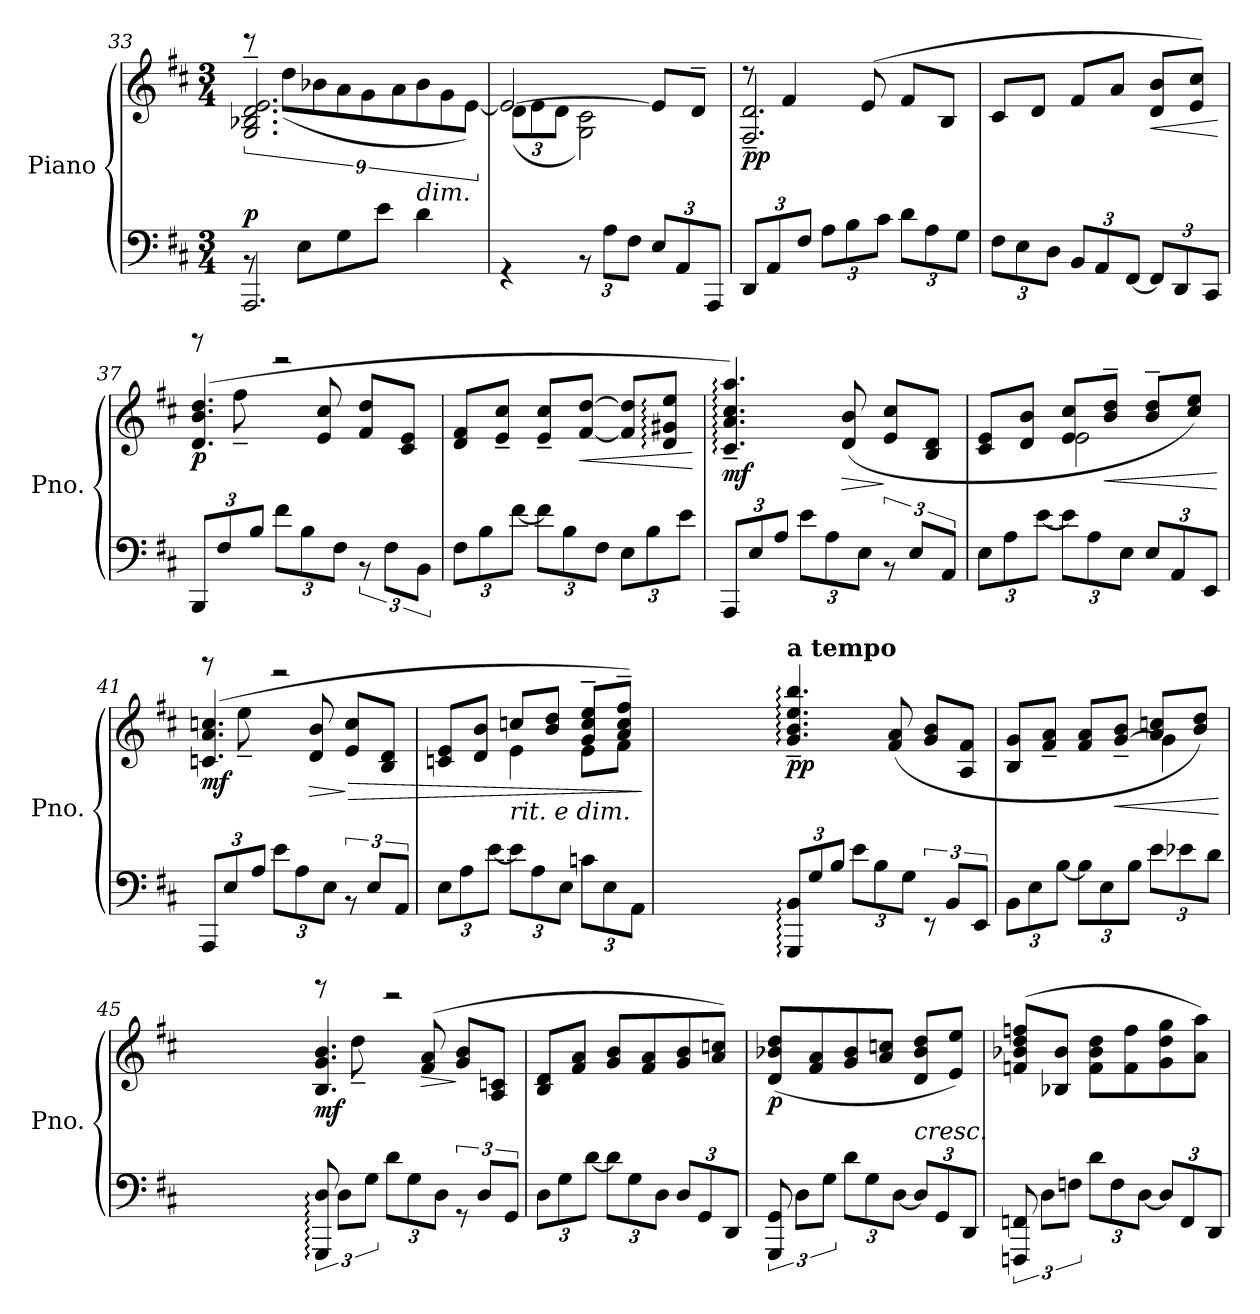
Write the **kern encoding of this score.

**kern	**kern	**dynam
*part1	*part1	*part1
*staff2	*staff1	*staff1/2
*I"Piano	*	*
*I'Pno.	*	*
*clefF4	*clefG2	*
*k[f#c#]	*k[f#c#]	*
*M3/4	*M3/4	*
=33	=33	=33
*^	*^	*
*	*^	*	*	*
!	!	!	!	!	!LO:DY:a=2
2.ryy	8rBB	2.AAA/	2.G/~ 2.B-X/~ 2.d/~ 2.e/~	12rccc	p
.	.	.	.	(>12dd\L	.
.	8E\L	.	.	.	.
.	.	.	.	12b-X\	.
.	8G\	.	.	12a\	.
.	.	.	.	12g\	.
.	8e\J	.	.	.	.
.	.	.	.	12a\	.
!	!LO:TX:a:i:t=dim.	!	!	!	!
.	4d\	.	.	12b-\	.
.	.	.	.	12g\	.
.	.	.	.	[12e\J)	.
*	*v	*v	*	*	*
=34	=34	=34	=34	=34
*	*	*	*Xbrackettup	*
2.ryy	4r	2e/_	(>12d\L	.
.	.	.	12e\	.
.	.	.	12d\J	.
*	*Xbrackettup	*	*	*
.	12r	.	2G\ 2c#\)	.
.	12A\L	.	.	.
.	12F#\J	.	.	.
.	12E/L	8e/L]	.	.
.	12AA/	.	.	.
.	.	8d~/J	.	.
.	12AAA/J	.	.	.
!!LO:LB:g=z	!!
=35	=35	=35	=35	=35
!	!	!	!	!LO:DY:b
2.ryy	12DD/L	8r	2.F#/~ 2.d/~	pp
.	12AA/	.	.	.
.	.	4f#/	.	.
.	12F#/J	.	.	.
.	12A\L	.	.	.
.	12B\	.	.	.
.	.	(>8e/	.	.
.	12c#\J	.	.	.
.	12d\L	8f#/L	.	.
.	12A\	.	.	.
.	.	8B/J	.	.
.	12G\J	.	.	.
*	*	*v	*v	*
!!LO:LB:g=z
=36	=36	=36	=36
2.ryy	12F#\L	8c#/L	.
.	12E\	.	.
.	.	8d/J	.
.	12D\J	.	.
.	12BB/L	8f#/L	.
.	12AA/	.	.
.	.	8a/J	.
.	[12FF#/J	.	.
!	!	!	!LO:HP:b
.	12FF#/L]	8d/ 8b/L	<
.	12DD/	.	.
.	.	8e/ 8cc#/J)	.
.	12CC#/J	.	.
*v	*v	*	*
.	.	[
=37	=37	=37
*^	*^	*
!	!	!	!	!LO:DY:b
2.ryy	12BBB/L	(>4.d/ 4.b/ 4.dd/	8rbbb	p
.	12F#/	.	.	.
.	.	.	8ff#~\	.
.	12B/J	.	.	.
.	12f#\L	.	2reee	.
.	12B\	.	.	.
.	.	8e/ 8cc#/	.	.
.	12F#\J	.	.	.
*	*brackettup	*	*	*
.	12r	8f#/ 8dd/L	.	.
.	12F#\L	.	.	.
.	.	8c#/ 8e/J	.	.
.	12BB\J	.	.	.
*	*	*v	*v	*
=38	=38	=38	=38
*	*Xbrackettup	*	*
2.ryy	12F#\L	8d/ 8f#/L	.
.	12B\	.	.
.	.	8e/~ 8cc#/~J	.
.	[12f#\J	.	.
.	12f#\L]	8e/~ 8cc#/~L	.
.	12B\	.	.
!	!	!	!LO:HP:b
.	.	[8f#/ [8dd/J	<
.	12F#\J	.	.
.	12E\L	8f#/] 8dd/]L	.
.	12B\	.	.
.	.	8d/: 8g#X/: 8ee/:J	.
.	12e\J	.	.
*v	*v	*	*
.	.	[
!!LO:LB:g=z
=39	=39	=39
*^	*	*
!	!	!	!LO:DY:b
2.ryy	12AAA/L	4.c#/:~ 4.a/:~ 4.cc#/:~ 4.aa/:~)	mf
.	12E/	.	.
.	12A/J	.	.
.	12e\L	.	.
.	12A\	.	.
!	!	!	!LO:HP:b
.	.	(>8d/ 8b/	>
.	12E\J	.	.
*	*brackettup	*	*
.	12r	8e/ 8cc#/L	]
.	12E/L	.	.
.	.	8B/ 8d/J	.
.	12AA/J	.	.
!!LO:PB:g=z
=40	=40	=40	=40
*	*Xbrackettup	*	*
*	*	*^	*
2.ryy	12E\L	8c#/ 8e/L	4ryy	.
.	12A\	.	.	.
.	.	8d/ 8b/J	.	.
.	[12e\J	.	.	.
.	12e\L]	8e/ 8cc#/L	2e\	.
.	12A\	.	.	.
!	!	!	!	!LO:HP:b
.	.	8b/~ 8dd/~J	.	<
.	12E\J	.	.	.
.	12E/L	8b/~ 8dd/~L	.	.
.	12AA/	.	.	.
.	.	8cc#/ 8ee/J)	.	.
.	12EE/J	.	.	.
*v	*v	*	*	*
*	*v	*v	*
.	.	[
=41	=41	=41
*^	*^	*
!	!	!	!	!LO:DY:b
2.ryy	12AAA/L	(>4.cn/ 4.a/ 4.ccn/	8rggg	mf
.	12E/	.	.	.
.	.	.	8ee~\	.
.	12A/J	.	.	.
.	12e\L	.	2reee	.
.	12A\	.	.	.
!	!	!	!	!LO:HP:b
.	.	8d/ 8b/	.	>
.	12E\J	.	.	.
*	*brackettup	*	*	*
!	!	!	!	!LO:HP:n=1:b
.	12r	8e/ 8cc/L	.	] >
.	12E/L	.	.	.
.	.	8B/ 8d/J	.	.
.	12AA/J	.	.	.
=42	=42	=42	=42	=42
*	*Xbrackettup	*	*	*
2.ryy	12E\L	8cn/ 8e/L	4ryy	.
.	12A\	.	.	.
.	.	8d/ 8b/J	.	.
.	[12e\J	.	.	.
!	!LO:TX:a:i:t=rit. e dim.	!	!	!
.	12e\L]	8ccn/L	4e\	.
.	12A\	.	.	.
.	.	8b/ 8dd/J	.	.
.	12E\J	.	.	.
.	12cn\L	8g/~ 8cc/~ 8ee/~L	8e\L	.
.	12E\	.	.	.
.	.	8a/~ 8cc/~ 8ff#/~J)	8f#\J	.
.	12AA\J	.	.	.
*v	*v	*	*	*
*	*v	*v	*
.	.	]
!!LO:LB:g=z
=43	=43	=43
*^	*	*
!	!	!LO:TX:a:B:t=a tempo	!
!	!	!	!LO:DY:b
2.ryy	12GGG/: 12BB/:L	4.g/:~ 4.b/:~ 4.ee/:~ 4.bb/:~	pp
.	12G/	.	.
.	12B/J	.	.
.	12e\L	.	.
.	12B\	.	.
.	.	(>8f#/ 8a/	.
.	12G\J	.	.
*	*brackettup	*	*
.	12r	8g/ 8b/L	.
.	12BB/L	.	.
.	.	8A/ 8f#/J	.
.	12EE/J	.	.
!!LO:LB:g=z
=44	=44	=44	=44
*	*Xbrackettup	*	*
*	*	*^	*
2.ryy	12BB\L	8B/ 8g/L	2ryy	.
.	12E\	.	.	.
.	.	8f#/~ 8a/~J	.	.
.	[12B\J	.	.	.
.	12B\L]	8f#/ 8a/L	.	.
.	12E\	.	.	.
!	!	!	!	!LO:HP:b
.	.	[8g/~ 8b/~J	.	<
.	12B\J	.	.	.
.	12e\L	8a/ 8ccn/L	4g\]	.
.	12e-X\	.	.	.
.	.	8b/ 8dd/J)	.	.
.	12d\J	.	.	.
*v	*v	*	*	*
*	*v	*v	*
.	.	[
=45	=45	=45
*^	*	*
*	*brackettup	*	*
*	*	*^	*
!	!	!	!	!LO:DY:b
2.ryy	12GGG/: 12D/:	4.B/ 4.g/ 4.b/	8rggg	mf
.	12D\L	.	.	.
.	.	.	8dd~\	.
.	12G\J	.	.	.
*	*Xbrackettup	*	*	*
.	12d\L	.	2reee	.
.	12G\	.	.	.
!	!	!	!	!LO:HP:b
.	.	(>8f#/ 8a/	.	>
.	12D\J	.	.	.
*	*brackettup	*	*	*
.	12r	8g/ 8b/L	.	]
.	12D/L	.	.	.
.	.	8A/ 8cn/J	.	.
.	12GG/J	.	.	.
*	*	*v	*v	*
=46	=46	=46	=46
*	*Xbrackettup	*	*
2.ryy	12D\L	8B/ 8d/L	.
.	12G\	.	.
.	.	8f#/ 8a/J	.
.	[12d\J	.	.
.	12d\L]	8g/ 8b/L	.
.	12G\	.	.
.	.	8f#/ 8a/	.
.	12D\J	.	.
.	12D/L	8g/ 8b/	.
.	12GG/	.	.
.	.	8a/ 8ccn/J)	.
.	12DD/J	.	.
!!LO:LB:g=z
=47	=47	=47	=47
*	*brackettup	*	*
!	!	!	!LO:DY:b
2.ryy	12GGG/ 12GG/	(>8d/ 8b-X/ 8dd/L	p
.	12D\L	.	.
.	.	8f#/ 8a/	.
.	12G\J	.	.
*	*Xbrackettup	*	*
.	12d\L	8g/ 8b-/	.
.	12G\	.	.
.	.	8a/ 8ccn/J	.
.	[12D\J	.	.
!	!LO:TX:a:i:t=cresc.	!	!
.	12D/L]	8d/ 8b-/ 8dd/L	.
.	12GG/	.	.
.	.	8e/ 8ee/J)	.
.	12DD/J	.	.
!!LO:LB:g=z
=48	=48	=48	=48
*	*brackettup	*	*
2.ryy	12FFFn/ 12FFn/	(>8fn/ 8b-X/ 8dd/ 8ffn/L	.
.	12D\L	.	.
.	.	8B-X/ 8b-/J	.
.	12Fn\J	.	.
*	*Xbrackettup	*	*
.	12d\L	8f\ 8b-\ 8dd\L	.
.	12F\	.	.
.	.	8f\ 8ff\	.
.	[12D\J	.	.
.	12D/L]	8g\ 8dd\ 8gg\	.
.	12FF/	.	.
.	.	8a\ 8aa\J)	.
.	12DD/J	.	.
*v	*v	*	*
=	=	=
*-	*-	*-
